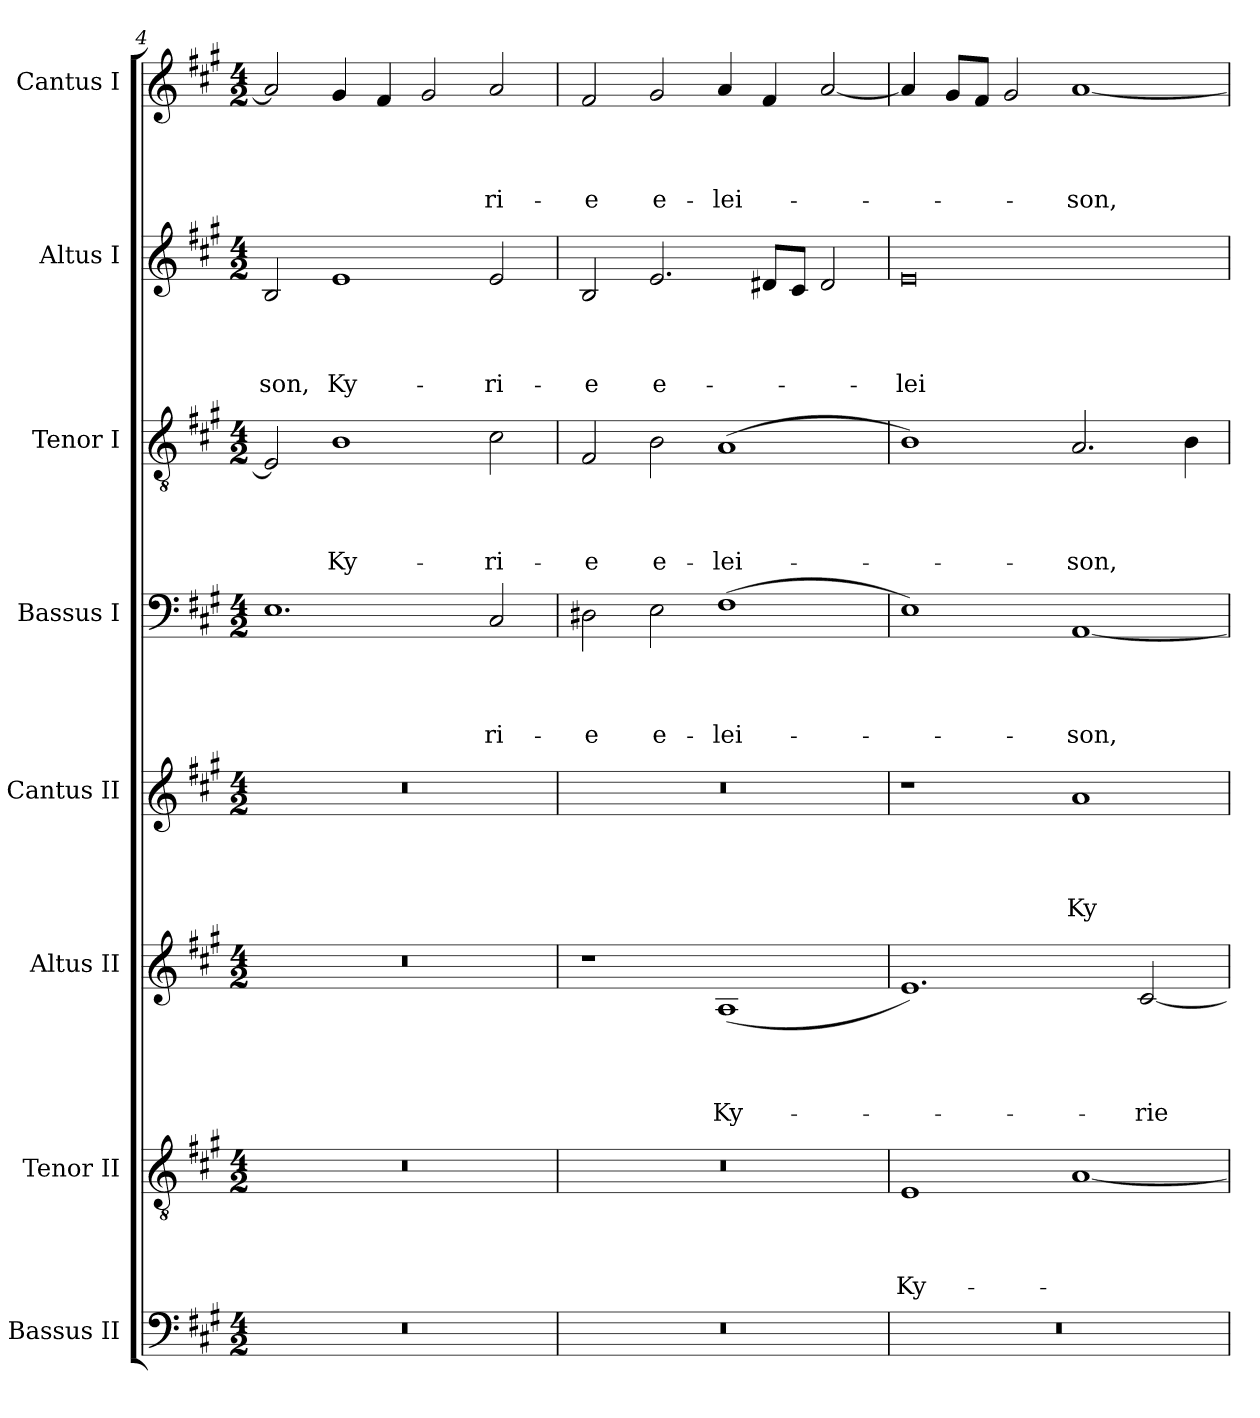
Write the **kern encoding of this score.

**kern	**kern	**text	**text	**text	**text	**kern	**text	**text	**text	**text	**kern	**text	**text	**text	**text	**kern	**text	**text	**text	**text	**kern	**text	**text	**text	**text	**kern	**text	**text	**text	**text	**kern	**text	**text	**text	**text
*part8	*part7	*part7	*part7	*part7	*part7	*part6	*part6	*part6	*part6	*part6	*part5	*part5	*part5	*part5	*part5	*part4	*part4	*part4	*part4	*part4	*part3	*part3	*part3	*part3	*part3	*part2	*part2	*part2	*part2	*part2	*part1	*part1	*part1	*part1	*part1
*staff8	*staff7	*staff7	*staff7	*staff7	*staff7	*staff6	*staff6	*staff6	*staff6	*staff6	*staff5	*staff5	*staff5	*staff5	*staff5	*staff4	*staff4	*staff4	*staff4	*staff4	*staff3	*staff3	*staff3	*staff3	*staff3	*staff2	*staff2	*staff2	*staff2	*staff2	*staff1	*staff1	*staff1	*staff1	*staff1
*I"Bassus II	*I"Tenor II	*	*	*	*	*I"Altus II	*	*	*	*	*I"Cantus II	*	*	*	*	*I"Bassus I	*	*	*	*	*I"Tenor I	*	*	*	*	*I"Altus I	*	*	*	*	*I"Cantus I	*	*	*	*
*I'B II	*I'T II	*	*	*	*	*I'A II	*	*	*	*	*I'C II	*	*	*	*	*I'B I	*	*	*	*	*I'T I	*	*	*	*	*I'A I	*	*	*	*	*I'C I	*	*	*	*
*clefF4	*clefGv2	*	*	*	*	*clefG2	*	*	*	*	*clefG2	*	*	*	*	*clefF4	*	*	*	*	*clefGv2	*	*	*	*	*clefG2	*	*	*	*	*clefG2	*	*	*	*
*k[f#c#g#]	*k[f#c#g#]	*	*	*	*	*k[f#c#g#]	*	*	*	*	*k[f#c#g#]	*	*	*	*	*k[f#c#g#]	*	*	*	*	*k[f#c#g#]	*	*	*	*	*k[f#c#g#]	*	*	*	*	*k[f#c#g#]	*	*	*	*
*A:	*A:	*	*	*	*	*A:	*	*	*	*	*A:	*	*	*	*	*A:	*	*	*	*	*A:	*	*	*	*	*A:	*	*	*	*	*A:	*	*	*	*
*M4/2	*M4/2	*	*	*	*	*M4/2	*	*	*	*	*M4/2	*	*	*	*	*M4/2	*	*	*	*	*M4/2	*	*	*	*	*M4/2	*	*	*	*	*M4/2	*	*	*	*
=4	=4	=4	=4	=4	=4	=4	=4	=4	=4	=4	=4	=4	=4	=4	=4	=4	=4	=4	=4	=4	=4	=4	=4	=4	=4	=4	=4	=4	=4	=4	=4	=4	=4	=4	=4
0r	0r	.	.	.	.	0r	.	.	.	.	0r	.	.	.	.	1.E	.	.	.	.	2E/]	.	.	.	.	2B/	.	.	.	-son,	2a/]	.	.	.	.
.	.	.	.	.	.	.	.	.	.	.	.	.	.	.	.	.	.	.	.	.	1B	.	.	.	Ky-	1e	.	.	.	Ky-	4g#/	.	.	.	.
.	.	.	.	.	.	.	.	.	.	.	.	.	.	.	.	.	.	.	.	.	.	.	.	.	.	.	.	.	.	.	4f#/	.	.	.	.
.	.	.	.	.	.	.	.	.	.	.	.	.	.	.	.	.	.	.	.	.	.	.	.	.	.	.	.	.	.	.	2g#/	.	.	.	.
.	.	.	.	.	.	.	.	.	.	.	.	.	.	.	.	2C#/	.	.	.	-ri-	2c#\	.	.	.	-ri-	2e/	.	.	.	-ri-	2a/	.	.	.	-ri-
=5	=5	=5	=5	=5	=5	=5	=5	=5	=5	=5	=5	=5	=5	=5	=5	=5	=5	=5	=5	=5	=5	=5	=5	=5	=5	=5	=5	=5	=5	=5	=5	=5	=5	=5	=5
0r	0r	.	.	.	.	1r	.	.	.	.	0r	.	.	.	.	2D#X\	.	.	.	-e	2F#/	.	.	.	-e	2B/	.	.	.	-e	2f#/	.	.	.	-e
.	.	.	.	.	.	.	.	.	.	.	.	.	.	.	.	2E\	.	.	.	e-	2B\	.	.	.	e-	2.e/	.	.	.	e-	2g#/	.	.	.	e-
.	.	.	.	.	.	(1A	.	.	.	Ky-	.	.	.	.	.	(1F#	.	.	.	-lei-	(1A	.	.	.	-lei-	.	.	.	.	.	4a/	.	.	.	-lei-
.	.	.	.	.	.	.	.	.	.	.	.	.	.	.	.	.	.	.	.	.	.	.	.	.	.	8d#X/L	.	.	.	.	4f#/	.	.	.	.
.	.	.	.	.	.	.	.	.	.	.	.	.	.	.	.	.	.	.	.	.	.	.	.	.	.	8c#/J	.	.	.	.	.	.	.	.	.
.	.	.	.	.	.	.	.	.	.	.	.	.	.	.	.	.	.	.	.	.	.	.	.	.	.	2d#/	.	.	.	.	[2a/	.	.	.	.
!!LO:LB:g=z
=6	=6	=6	=6	=6	=6	=6	=6	=6	=6	=6	=6	=6	=6	=6	=6	=6	=6	=6	=6	=6	=6	=6	=6	=6	=6	=6	=6	=6	=6	=6	=6	=6	=6	=6	=6
0r	1E	.	.	.	Ky-	1.e)	.	.	.	.	1r	.	.	.	.	1E)	.	.	.	.	1B)	.	.	.	.	0e	.	.	.	-lei-	4a/]	.	.	.	.
.	.	.	.	.	.	.	.	.	.	.	.	.	.	.	.	.	.	.	.	.	.	.	.	.	.	.	.	.	.	.	8g#/L	.	.	.	.
.	.	.	.	.	.	.	.	.	.	.	.	.	.	.	.	.	.	.	.	.	.	.	.	.	.	.	.	.	.	.	8f#/J	.	.	.	.
.	.	.	.	.	.	.	.	.	.	.	.	.	.	.	.	.	.	.	.	.	.	.	.	.	.	.	.	.	.	.	2g#/	.	.	.	.
.	[1A	.	.	.	.	.	.	.	.	.	1a	.	.	.	Ky-	[1AA	.	.	.	-son,	2.A/	.	.	.	-son,	.	.	.	.	.	[1a	.	.	.	-son,
.	.	.	.	.	.	[2c#/	.	.	.	-rie	.	.	.	.	.	.	.	.	.	.	.	.	.	.	.	.	.	.	.	.	.	.	.	.	.
.	.	.	.	.	.	.	.	.	.	.	.	.	.	.	.	.	.	.	.	.	4B\	.	.	.	.	.	.	.	.	.	.	.	.	.	.
=	=	=	=	=	=	=	=	=	=	=	=	=	=	=	=	=	=	=	=	=	=	=	=	=	=	=	=	=	=	=	=	=	=	=	=
*-	*-	*-	*-	*-	*-	*-	*-	*-	*-	*-	*-	*-	*-	*-	*-	*-	*-	*-	*-	*-	*-	*-	*-	*-	*-	*-	*-	*-	*-	*-	*-	*-	*-	*-	*-
